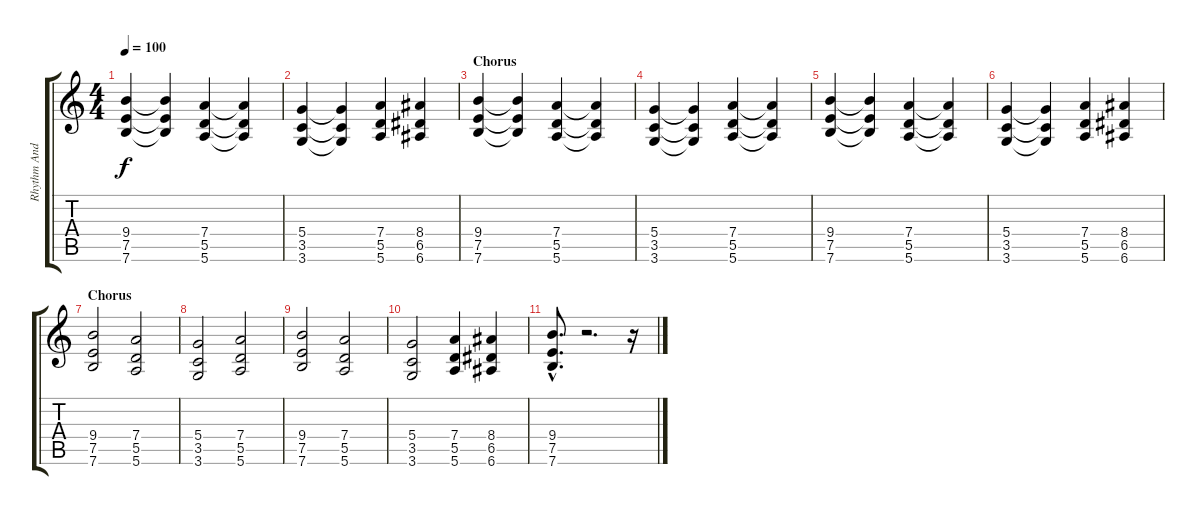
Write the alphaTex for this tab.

\track ("Rhythm And Solo" "Rhythm And") {instrument distortionguitar}
\staff {score tabs}
\tuning (E4 B3 G3 D3 A2 E2) {hide}
\ts (4 4)
\tempo 100
\clef g2
\ks c
(9.4 7.5 7.6).4{dy f} (9.4{t} 7.5{t} 7.6{t}).4{volume 6} (7.4 5.5 5.6).4 (7.4{t} 5.5{t} 5.6{t}).4{volume 4} |
(5.4 3.5 3.6).4 (5.4{t} 3.5{t} 3.6{t}).4{volume 2} (7.4 5.5 5.6).4 (8.4 6.5 6.6).4{volume 0} |
\section ("" "Chorus")
(9.4 7.5 7.6).4 (9.4{t} 7.5{t} 7.6{t}).4{volume 2} (7.4 5.5 5.6).4 (7.4{t} 5.5{t} 5.6{t}).4{volume 4} |
(5.4 3.5 3.6).4 (5.4{t} 3.5{t} 3.6{t}).4{volume 6} (7.4 5.5 5.6).4 (7.4{t} 5.5{t} 5.6{t}).4{volume 8} |
(9.4 7.5 7.6).4 (9.4{t} 7.5{t} 7.6{t}).4{volume 10} (7.4 5.5 5.6).4 (7.4{t} 5.5{t} 5.6{t}).4{volume 12} |
(5.4 3.5 3.6).4 (5.4{t} 3.5{t} 3.6{t}).4{volume 14} (7.4 5.5 5.6).4 (8.4 6.5 6.6).4 |
\section ("" "Chorus")
(9.4 7.5 7.6).2 (7.4 5.5 5.6).2 |
(5.4 3.5 3.6).2 (7.4 5.5 5.6).2 |
(9.4 7.5 7.6).2 (7.4 5.5 5.6).2 |
(5.4 3.5 3.6).2 (7.4 5.5 5.6).4 (8.4 6.5 6.6).4 |
(9.4{hac} 7.5{hac} 7.6{hac}).8{d} r.2{d} r.16
